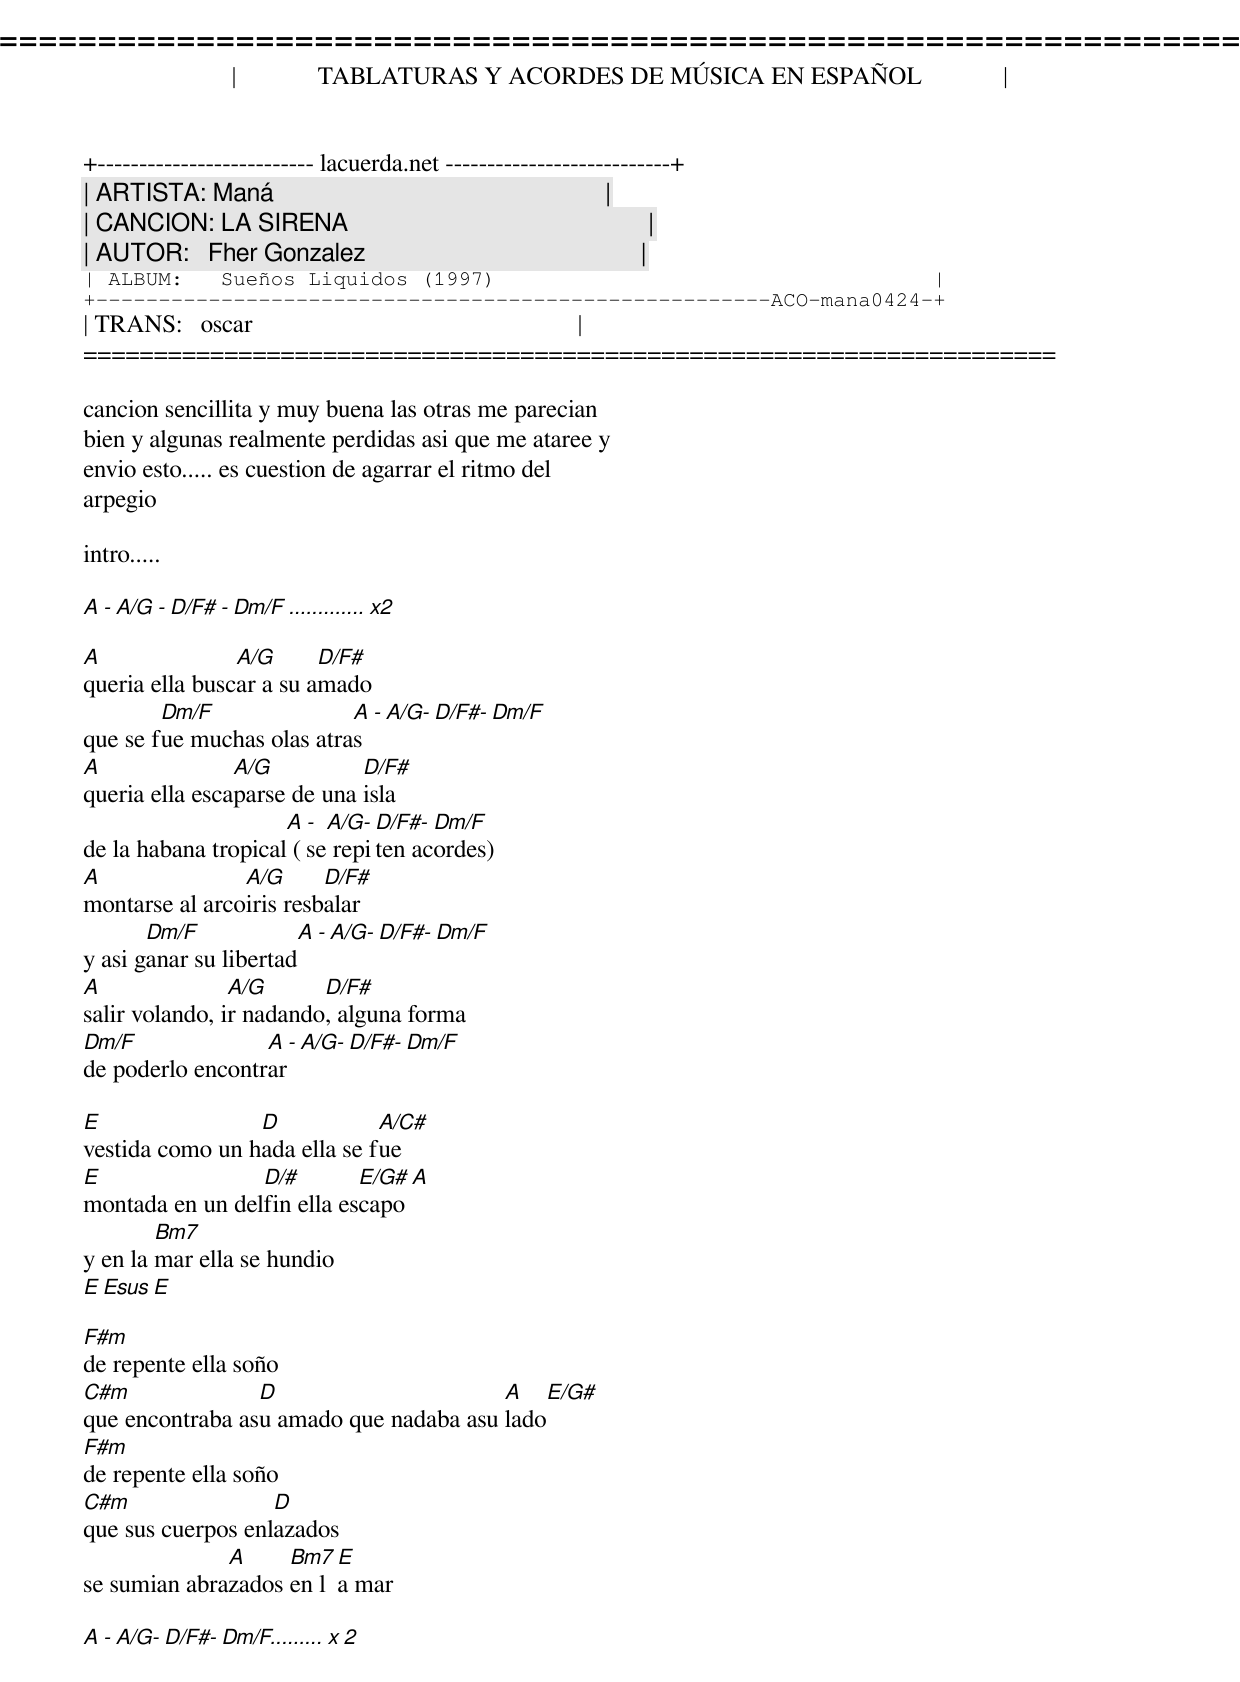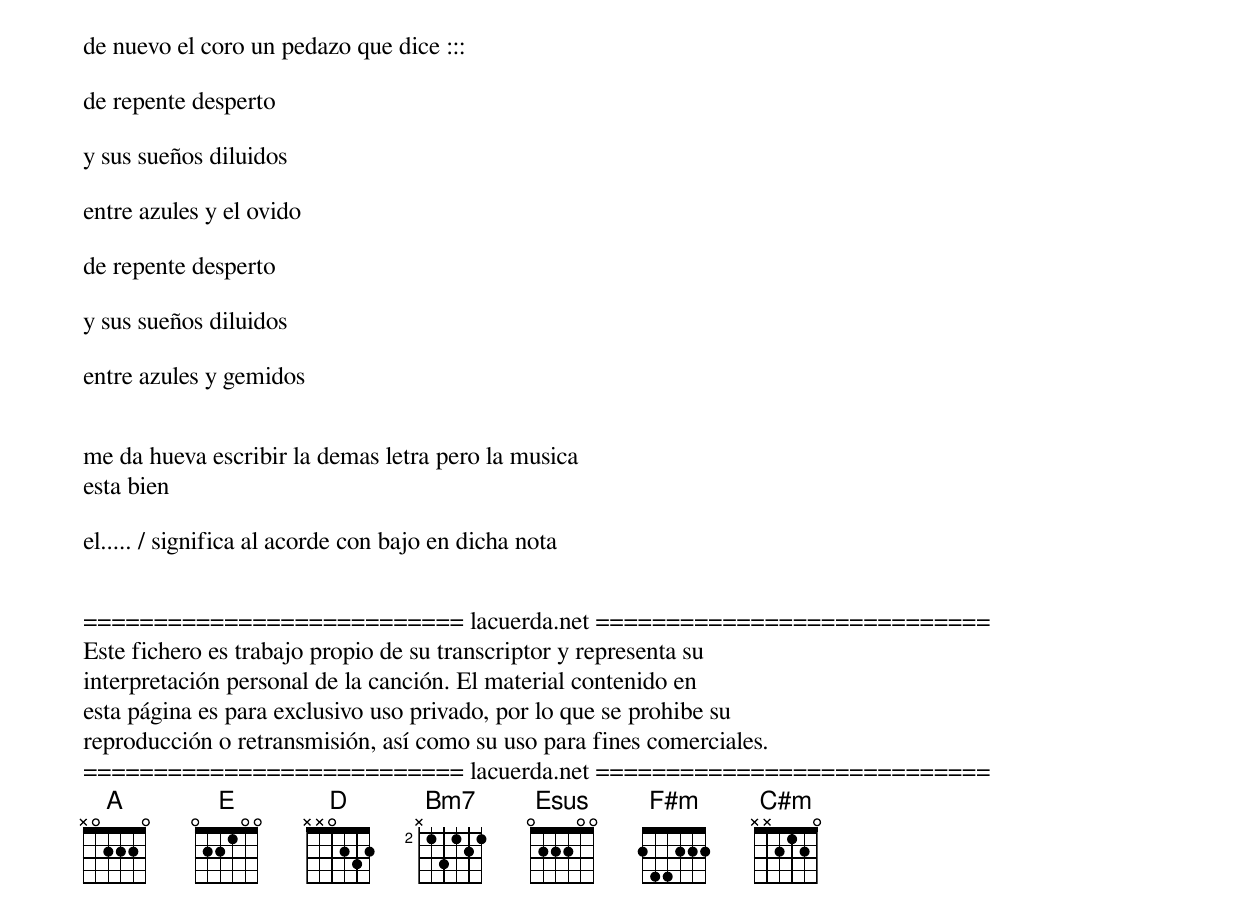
=====================================================================
|             TABLATURAS Y ACORDES DE MÚSICA EN ESPAÑOL             |
+-------------------------- lacuerda.net ---------------------------+
| ARTISTA: Maná                                                     |
| CANCION: LA SIRENA                                                |
| AUTOR:   Fher Gonzalez                                            |
| ALBUM:   Sueños Liquidos (1997)                                   |
+------------------------------------------------------ACO-mana0424-+
| TRANS:   oscar                                                    |
=====================================================================

cancion sencillita y muy buena las otras me parecian
bien y algunas realmente perdidas asi que me ataree y
envio esto..... es cuestion de agarrar el ritmo del
arpegio

intro.....

A - A/G - D/F# - Dm/F ............. x2

A               A/G      D/F#
queria ella buscar a su amado
        Dm/F               A - A/G- D/F#- Dm/F
que se fue muchas olas atras
A               A/G          D/F#
queria ella escaparse de una isla
                     A - A/G- D/F#- Dm/F
de la habana tropical (se repiten acordes)
A               A/G      D/F#
montarse al arcoiris resbalar
       Dm/F            A - A/G- D/F#- Dm/F
y asi ganar su libertad
A               A/G      D/F#
salir volando, ir nadando, alguna forma
Dm/F              A - A/G- D/F#- Dm/F
de poderlo encontrar

E                D            A/C#
vestida como un hada ella se fue
E                D/#        E/G# A
montada en un delfin ella escapo
        Bm7
y en la mar ella se hundio
E  Esus  E

F#m
de repente ella soño
C#m              D                      A   E/G#
que encontraba asu amado que nadaba asu lado
F#m
de repente ella soño
C#m                D
que sus cuerpos enlazados
              A     Bm7 E
se sumian abrazados en la mar

 A - A/G- D/F#- Dm/F......... x 2

de nuevo el coro un pedazo que dice :::

de repente desperto

y sus sueños diluidos

entre azules y el ovido

de repente desperto

y sus sueños diluidos

entre azules y gemidos


me da hueva escribir la demas letra pero la musica
esta bien

el..... / significa al acorde con bajo en dicha nota


=========================== lacuerda.net ============================
Este fichero es trabajo propio de su transcriptor y representa su
interpretación personal de la canción. El material contenido en
esta página es para exclusivo uso privado, por lo que se prohibe su
reproducción o retransmisión, así como su uso para fines comerciales.
=========================== lacuerda.net ============================
